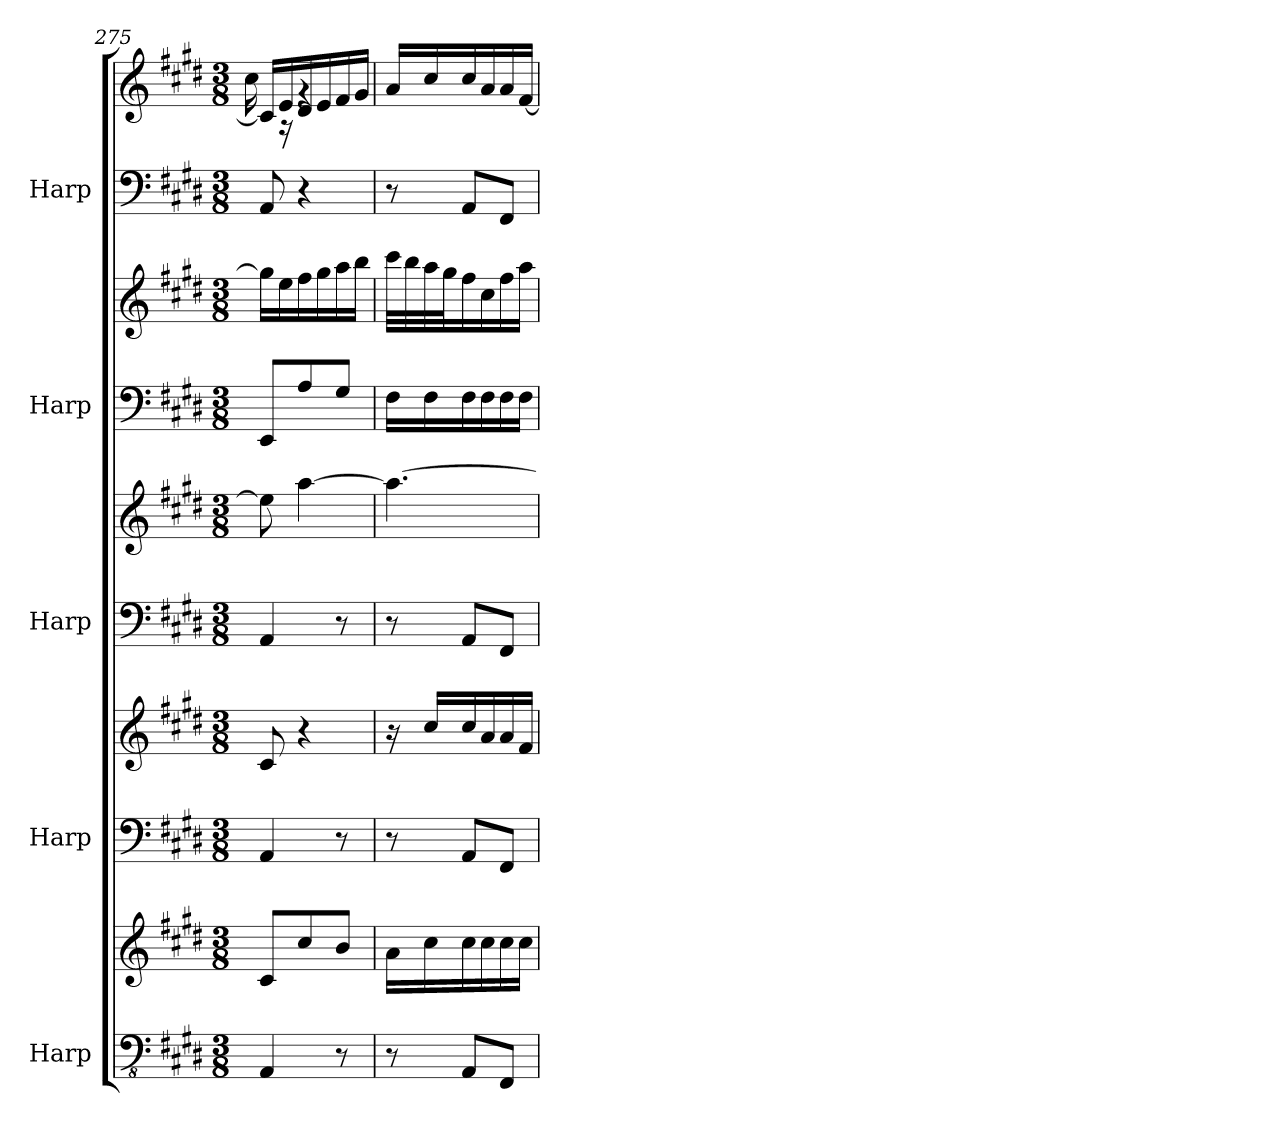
**kern	**kern	**kern	**kern	**kern	**kern	**kern	**kern	**kern	**kern
*part5	*part5	*part4	*part4	*part3	*part3	*part2	*part2	*part1	*part1
*staff10	*staff9	*staff8	*staff7	*staff6	*staff5	*staff4	*staff3	*staff2	*staff1
*I"Harp	*	*I"Harp	*	*I"Harp	*	*I"Harp	*	*I"Harp	*
*I'Hp	*	*I'Hp	*	*I'Hp	*	*I'Hp	*	*I'Hp	*
*clefFv4	*clefG2	*clefF4	*clefG2	*clefF4	*clefG2	*clefF4	*clefG2	*clefF4	*clefG2
*k[f#c#g#d#]	*k[f#c#g#d#]	*k[f#c#g#d#]	*k[f#c#g#d#]	*k[f#c#g#d#]	*k[f#c#g#d#]	*k[f#c#g#d#]	*k[f#c#g#d#]	*k[f#c#g#d#]	*k[f#c#g#d#]
*M3/8	*M3/8	*M3/8	*M3/8	*M3/8	*M3/8	*M3/8	*M3/8	*M3/8	*M3/8
=275	=275	=275	=275	=275	=275	=275	=275	=275	=275
*	*	*	*	*	*	*	*	*	*^
4AAA/	8c#/L	4AA/	8c#/	4AA/	8ee\]	8EE/L	16gg#\LL]	8AA/	16c#/LL]	16cc#\
.	.	.	.	.	.	.	16ee\	.	16e/	16r
.	8cc#/	.	4r	.	[4aa\	8A/	16ff#\	4r	16d#/	4rg
.	.	.	.	.	.	.	16gg#\	.	16e/	.
8r	8b/J	8r	.	8r	.	8G#/J	16aa\	.	16f#/	.
.	.	.	.	.	.	.	16bb\JJ	.	16g#/JJ	.
*	*	*	*	*	*	*	*	*	*v	*v
=276	=276	=276	=276	=276	=276	=276	=276	=276	=276
8r	16a\LL	8r	16r	8r	4.aa\_	16F#\LL	32ccc#\LLL	8r	16a/LL
.	.	.	.	.	.	.	32bb\	.	.
.	16cc#\	.	16cc#/LL	.	.	16F#\	32aa\	.	16cc#/
.	.	.	.	.	.	.	32gg#\J	.	.
8AAA/L	16cc#\	8AA/L	16cc#/	8AA/L	.	16F#\	16ff#\	8AA/L	16cc#/
.	16cc#\	.	16a/	.	.	16F#\	16cc#\	.	16a/
8FFF#/J	16cc#\	8FF#/J	16a/	8FF#/J	.	16F#\	16ff#\	8FF#/J	16a/
.	16cc#\JJ	.	16f#/JJ	.	.	16F#\JJ	16aa\JJ	.	[16f#/JJ
=	=	=	=	=	=	=	=	=	=
*-	*-	*-	*-	*-	*-	*-	*-	*-	*-
